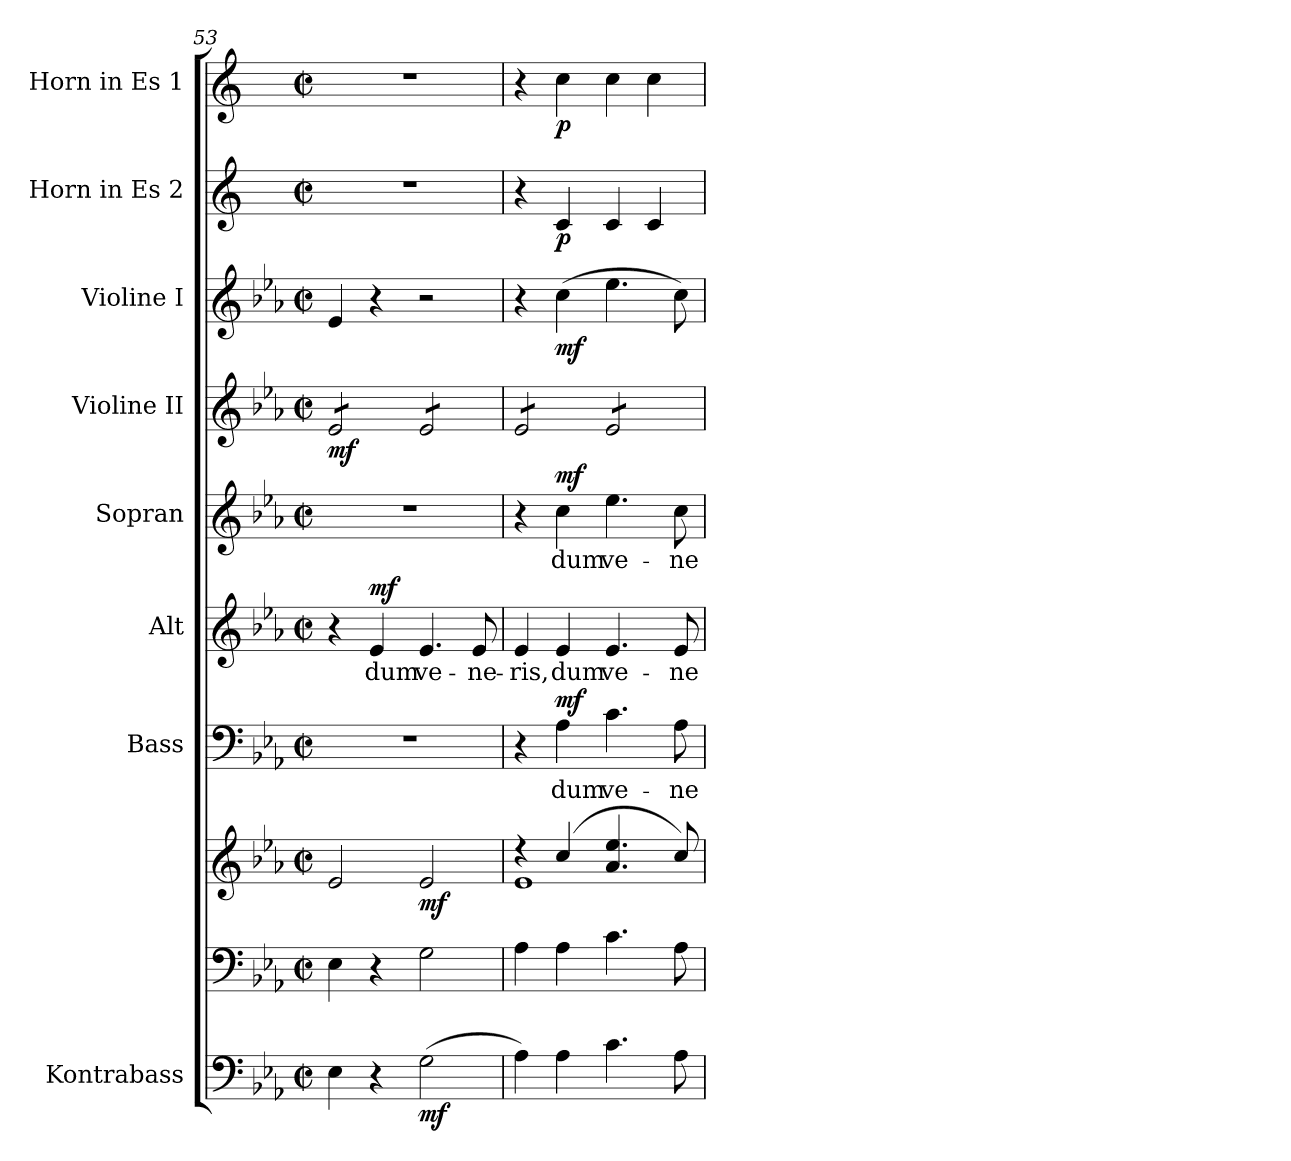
**kern	**dynam	**kern	**kern	**dynam	**kern	**text	**dynam	**kern	**text	**dynam	**kern	**text	**dynam	**kern	**dynam	**kern	**dynam	**kern	**dynam	**kern	**dynam
*part9	*part9	*part8	*part8	*part8	*part7	*part7	*part7	*part6	*part6	*part6	*part5	*part5	*part5	*part4	*part4	*part3	*part3	*part2	*part2	*part1	*part1
*staff10	*staff10	*staff9	*staff8	*staff8/9	*staff7	*staff7	*staff7	*staff6	*staff6	*staff6	*staff5	*staff5	*staff5	*staff4	*staff4	*staff3	*staff3	*staff2	*staff2	*staff1	*staff1
*I"Kontrabass	*	*	*	*	*I"Bass	*	*	*I"Alt	*	*	*I"Sopran	*	*	*I"Violine II	*	*I"Violine I	*	*I"Horn in Es 2	*	*I"Horn in Es 1	*
*I'Kb.	*	*	*	*	*I'B.	*	*	*I'A.	*	*	*I'S.	*	*	*I'Vl. II	*	*I'Vl. I	*	*	*	*	*
!!LO:PB:g=z
*clefF4	*	*clefF4	*clefG2	*	*clefF4	*	*	*clefG2	*	*	*clefG2	*	*	*clefG2	*	*clefG2	*	*clefG2	*	*clefG2	*
*ITrd7c12	*	*	*	*	*	*	*	*	*	*	*	*	*	*	*	*	*	*ITrd5c9	*	*ITrd5c9	*
*k[b-e-a-]	*	*k[b-e-a-]	*k[b-e-a-]	*	*k[b-e-a-]	*	*	*k[b-e-a-]	*	*	*k[b-e-a-]	*	*	*k[b-e-a-]	*	*k[b-e-a-]	*	*k[b-e-a-]	*	*k[b-e-a-]	*
*E-:	*	*E-:	*E-:	*	*E-:	*	*	*E-:	*	*	*E-:	*	*	*E-:	*	*E-:	*	*E-:	*	*E-:	*
*M2/2	*	*M2/2	*M2/2	*	*M2/2	*	*	*M2/2	*	*	*M2/2	*	*	*M2/2	*	*M2/2	*	*M2/2	*	*M2/2	*
*met(c|)	*	*met(c|)	*met(c|)	*	*met(c|)	*	*	*met(c|)	*	*	*met(c|)	*	*	*met(c|)	*	*met(c|)	*	*met(c|)	*	*met(c|)	*
=53	=53	=53	=53	=53	=53	=53	=53	=53	=53	=53	=53	=53	=53	=53	=53	=53	=53	=53	=53	=53	=53
!	!	!	!	!	!	!	!	!	!	!	!	!	!	!	!LO:DY:b	!	!	!	!	!	!
*	*	*	*	*	*	*	*	*	*	*	*	*	*	*tremolo	*	*	*	*	*	*	*
4EE-\	.	4E-\	2e-/	.	1r	.	.	4r	.	.	1r	.	.	8e-/L	mf	4e-/	.	1r	.	1r	.
.	.	.	.	.	.	.	.	.	.	.	.	.	.	8e-/	.	.	.	.	.	.	.
!	!	!	!	!	!	!	!	!	!LO:LY:b	!LO:DY:a	!	!	!	!	!	!	!	!	!	!	!
4r	.	4r	.	.	.	.	.	4e-/	dum	mf	.	.	.	8e-/	.	4r	.	.	.	.	.
.	.	.	.	.	.	.	.	.	.	.	.	.	.	8e-/J	.	.	.	.	.	.	.
!	!LO:DY:b	!	!	!LO:DY:b	!	!	!	!	!LO:LY:b	!	!	!	!	!	!	!	!	!	!	!	!
(>2GG\	mf	2G\	2e-/	mf	.	.	.	4.e-/	ve-	.	.	.	.	8e-/L	.	2r	.	.	.	.	.
.	.	.	.	.	.	.	.	.	.	.	.	.	.	8e-/	.	.	.	.	.	.	.
.	.	.	.	.	.	.	.	.	.	.	.	.	.	8e-/	.	.	.	.	.	.	.
!	!	!	!	!	!	!	!	!	!LO:LY:b	!	!	!	!	!	!	!	!	!	!	!	!
.	.	.	.	.	.	.	.	8e-/	-ne-	.	.	.	.	8e-/J	.	.	.	.	.	.	.
=54	=54	=54	=54	=54	=54	=54	=54	=54	=54	=54	=54	=54	=54	=54	=54	=54	=54	=54	=54	=54	=54
*	*	*	*^	*	*	*	*	*	*	*	*	*	*	*	*	*	*	*	*	*	*
!	!	!	!	!	!	!	!	!	!	!LO:LY:b	!	!	!	!	!	!	!	!	!	!	!	!
4AA-\)	.	4A-\	4rdd	1e-	.	4r	.	.	4e-/	-ris,	.	4r	.	.	8e-/L	.	4r	.	4r	.	4r	.
.	.	.	.	.	.	.	.	.	.	.	.	.	.	.	8e-/	.	.	.	.	.	.	.
!	!	!	!	!	!	!	!LO:LY:b	!LO:DY:a	!	!LO:LY:b	!	!	!LO:LY:b	!LO:DY:a	!	!	!	!LO:DY:b	!	!LO:DY:b	!	!LO:DY:b
4AA-\	.	4A-\	(4cc/	.	.	4A-\	dum	mf	4e-/	dum	.	4cc\	dum	mf	8e-/	.	(>4cc\	mf	4E-/	p	4e-\	p
.	.	.	.	.	.	.	.	.	.	.	.	.	.	.	8e-/J	.	.	.	.	.	.	.
!	!	!	!	!	!	!	!LO:LY:b	!	!	!LO:LY:b	!	!	!LO:LY:b	!	!	!	!	!	!	!	!	!
4.C\	.	4.c\	4.a-/ 4.ee-/	.	.	4.c\	ve-	.	4.e-/	ve-	.	4.ee-\	ve-	.	8e-/L	.	4.ee-\	.	4E-/	.	4e-\	.
.	.	.	.	.	.	.	.	.	.	.	.	.	.	.	8e-/	.	.	.	.	.	.	.
.	.	.	.	.	.	.	.	.	.	.	.	.	.	.	8e-/	.	.	.	4E-/	.	4e-\	.
!	!	!	!	!	!	!	!LO:LY:b	!	!	!LO:LY:b	!	!	!LO:LY:b	!	!	!	!	!	!	!	!	!
8AA-\	.	8A-\	8cc/)	.	.	8A-\	-ne-	.	8e-/	-ne-	.	8cc\	-ne-	.	8e-/J	.	8cc\)	.	.	.	.	.
*	*	*	*	*	*	*	*	*	*	*	*	*	*	*	*Xtremolo	*	*	*	*	*	*	*
*	*	*	*v	*v	*	*	*	*	*	*	*	*	*	*	*	*	*	*	*	*	*	*
=	=	=	=	=	=	=	=	=	=	=	=	=	=	=	=	=	=	=	=	=	=
*-	*-	*-	*-	*-	*-	*-	*-	*-	*-	*-	*-	*-	*-	*-	*-	*-	*-	*-	*-	*-	*-
